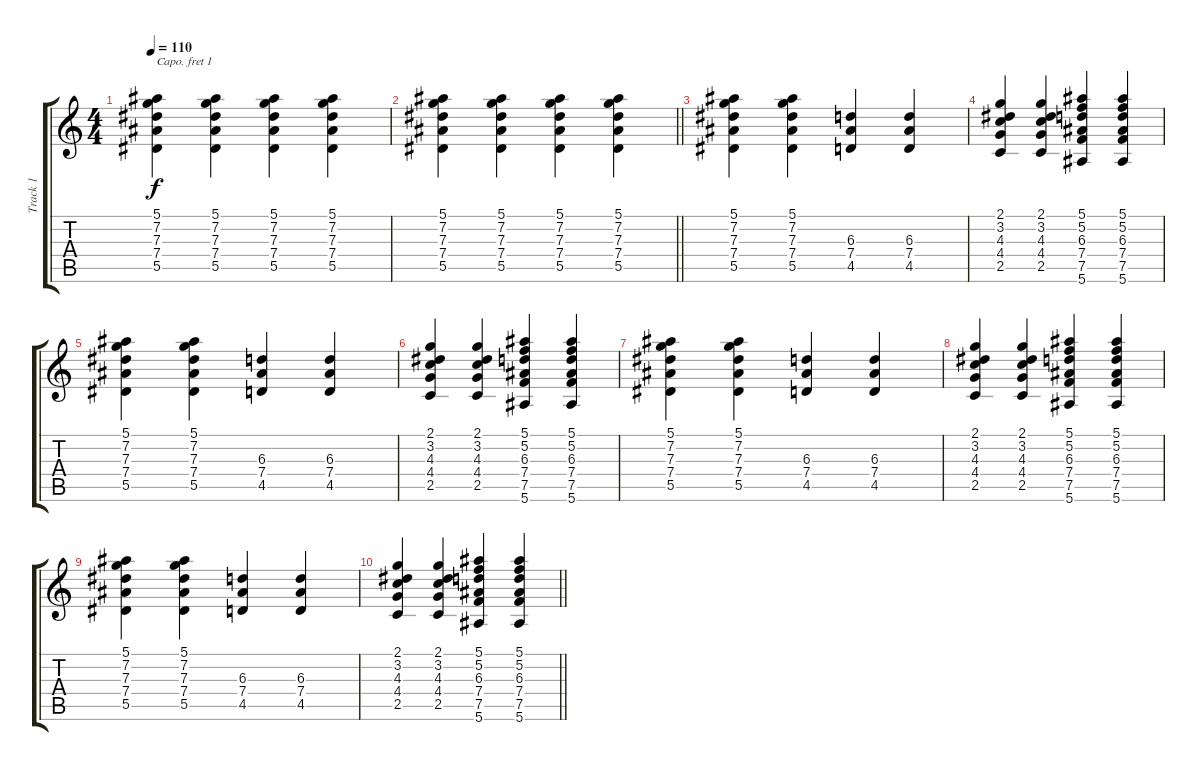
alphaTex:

\track ("Track 1" "Track 1") {instrument acousticguitarsteel}
\staff {score tabs}
\capo 1
\tuning (E4 B3 G3 D3 A2 E2) {hide}
\ts (4 4)
\tempo 110
\clef g2
\ks c
(5.1 7.2 7.3 7.4 5.5).4{dy f} (5.1 7.2 7.3 7.4 5.5).4 (5.1 7.2 7.3 7.4 5.5).4 (5.1 7.2 7.3 7.4 5.5).4 |
\barLineRight lightlight
(5.1 7.2 7.3 7.4 5.5).4 (5.1 7.2 7.3 7.4 5.5).4 (5.1 7.2 7.3 7.4 5.5).4 (5.1 7.2 7.3 7.4 5.5).4 |
(5.1 7.2 7.3 7.4 5.5).4 (5.1 7.2 7.3 7.4 5.5).4 (6.3 7.4 4.5).4 (6.3 7.4 4.5).4 |
(2.1 3.2 4.3 4.4 2.5).4 (2.1 3.2 4.3 4.4 2.5).4 (5.1 5.2 6.3 7.4 7.5 5.6).4 (5.1 5.2 6.3 7.4 7.5 5.6).4 |
(5.1 7.2 7.3 7.4 5.5).4 (5.1 7.2 7.3 7.4 5.5).4 (6.3 7.4 4.5).4 (6.3 7.4 4.5).4 |
(2.1 3.2 4.3 4.4 2.5).4 (2.1 3.2 4.3 4.4 2.5).4 (5.1 5.2 6.3 7.4 7.5 5.6).4 (5.1 5.2 6.3 7.4 7.5 5.6).4 |
(5.1 7.2 7.3 7.4 5.5).4 (5.1 7.2 7.3 7.4 5.5).4 (6.3 7.4 4.5).4 (6.3 7.4 4.5).4 |
(2.1 3.2 4.3 4.4 2.5).4 (2.1 3.2 4.3 4.4 2.5).4 (5.1 5.2 6.3 7.4 7.5 5.6).4 (5.1 5.2 6.3 7.4 7.5 5.6).4 |
(5.1 7.2 7.3 7.4 5.5).4 (5.1 7.2 7.3 7.4 5.5).4 (6.3 7.4 4.5).4 (6.3 7.4 4.5).4 |
\barLineRight lightlight
(2.1 3.2 4.3 4.4 2.5).4 (2.1 3.2 4.3 4.4 2.5).4 (5.1 5.2 6.3 7.4 7.5 5.6).4 (5.1 5.2 6.3 7.4 7.5 5.6).4
